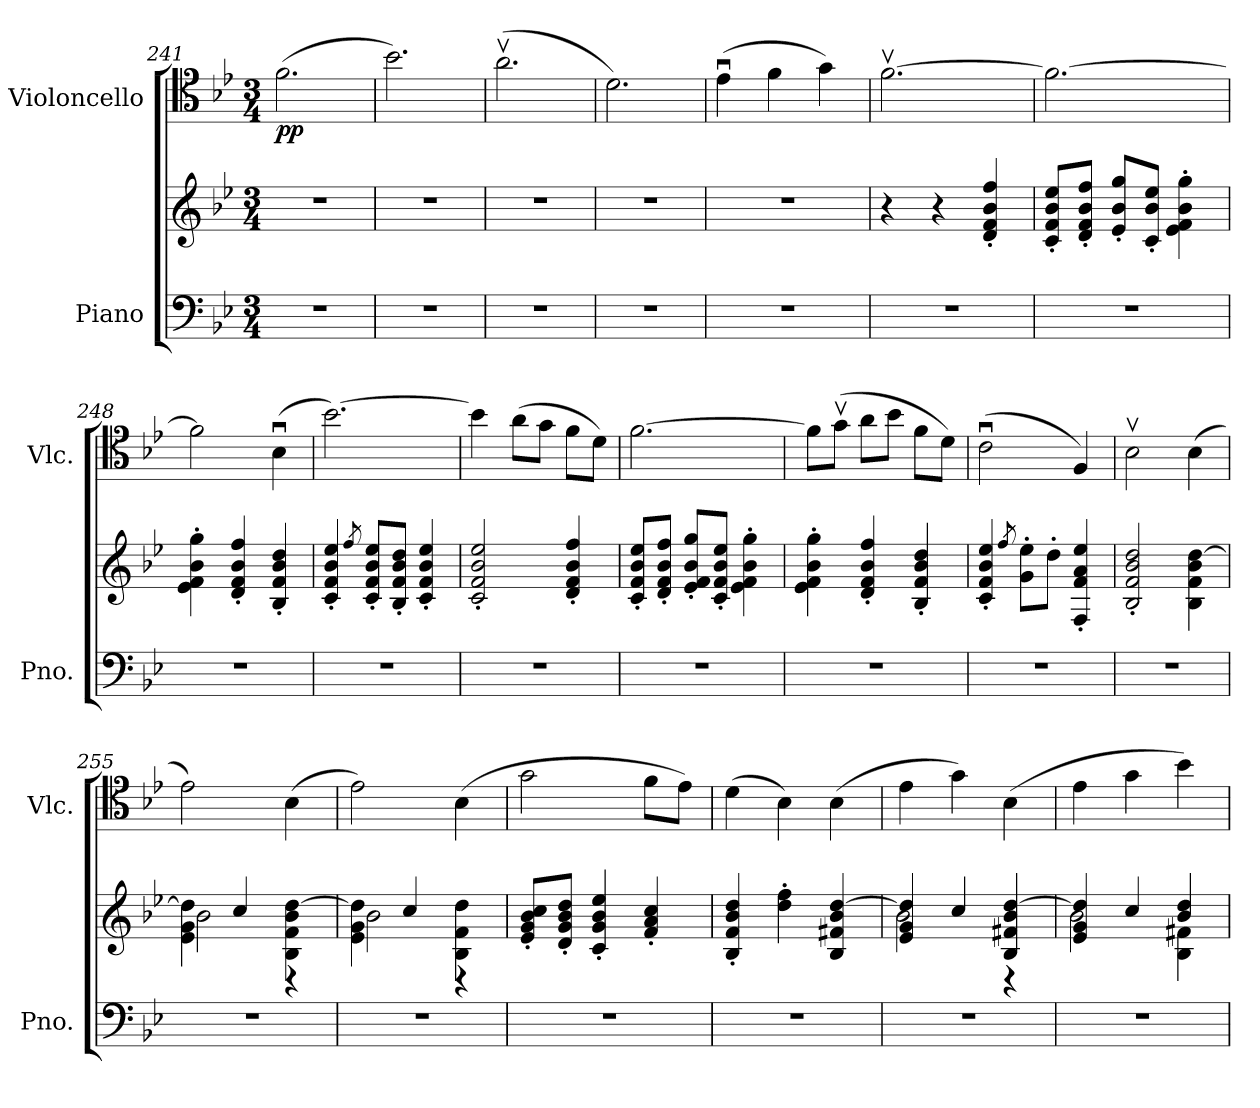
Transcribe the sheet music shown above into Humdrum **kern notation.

**kern	**kern	**kern	**dynam
*part2	*part2	*part1	*part1
*staff3	*staff2	*staff1	*staff1
*I"Piano	*	*I"Violoncello	*
*I'Pno.	*	*I'Vlc.	*
*clefF4	*clefG2	*clefC4	*
*k[b-e-]	*k[b-e-]	*k[b-e-]	*
*M3/4	*M3/4	*M3/4	*
=241	=241	=241	=241
!	!	!	!LO:DY:b
2.r	2.r	(>2.f\	pp
=242	=242	=242	=242
2.r	2.r	2.b-\)	.
=243	=243	=243	=243
2.r	2.r	(>2.av\	.
=244	=244	=244	=244
2.r	2.r	2.d\)	.
=245	=245	=245	=245
2.r	2.r	(>4e-u\	.
.	.	4f\	.
.	.	4g\)	.
!!LO:LB:g=z
=246	=246	=246	=246
2.r	4r	[2.fv\	.
.	4r	.	.
.	4d/' 4f/' 4b-/' 4ff/'	.	.
=247	=247	=247	=247
2.r	8c/' 8f/' 8b-/' 8ee-/'L	2.f\_	.
.	8d/' 8f/' 8b-/' 8ff/'J	.	.
.	8e-/' 8b-/' 8gg/'L	.	.
.	8c/' 8b-/' 8ee-/'J	.	.
.	4e-\' 4f\' 4b-\' 4gg\'	.	.
=248	=248	=248	=248
2.r	4e-\' 4f\' 4b-\' 4gg\'	2f\]	.
.	4d/' 4f/' 4b-/' 4ff/'	.	.
.	4B-/' 4f/' 4b-/' 4dd/'	(>4B-u\	.
=249	=249	=249	=249
2.r	4c/' 4f/' 4b-/' 4ee-/'	[2.b-\)	.
.	8qff/	.	.
.	8c/' 8f/' 8b-/' 8ee-/'L	.	.
.	8B-/' 8f/' 8b-/' 8dd/'J	.	.
.	4c/' 4f/' 4b-/' 4ee-/'	.	.
=250	=250	=250	=250
2.r	2c/' 2f/' 2b-/' 2ee-/'	4b-\]	.
.	.	(>8a\L	.
.	.	8g\J	.
.	4d/' 4f/' 4b-/' 4ff/'	8f\L	.
.	.	8d\J)	.
=251	=251	=251	=251
2.r	8c/' 8f/' 8b-/' 8ee-/'L	[2.f\	.
.	8d/' 8f/' 8b-/' 8ff/'J	.	.
.	8e-/' 8f/' 8b-/' 8gg/'L	.	.
.	8c/' 8f/' 8b-/' 8ee-/'J	.	.
.	4e-\' 4f\' 4b-\' 4gg\'	.	.
=252	=252	=252	=252
2.r	4e-\' 4f\' 4b-\' 4gg\'	8f\L]	.
.	.	(>8gv\J	.
.	4d/' 4f/' 4b-/' 4ff/'	8a\L	.
.	.	8b-\J	.
.	4B-/' 4f/' 4b-/' 4dd/'	8f\L	.
.	.	8d\J)	.
=253	=253	=253	=253
2.r	4c/' 4f/' 4b-/' 4ee-/'	(>2cu\	.
.	8qff/	.	.
.	8g\' 8ee-\'L	.	.
.	8dd'\J	.	.
.	4F/' 4f/' 4a/' 4ee-/'	4F/)	.
=254	=254	=254	=254
2.r	2B-/' 2f/' 2b-/' 2dd/'	2B-v\	.
.	4B-\ 4f\ 4b-\ [4dd\	(>4B-\	.
!!LO:PB:g=z
=255	=255	=255	=255
*	*^	*	*
2.r	4e-\ 4g\ 4dd\]	2b-\	2e-\)	.
.	4cc/	.	.	.
.	4B-\ 4f\ 4b-\ [4dd\	4r	(>4B-\	.
=256	=256	=256	=256	=256
2.r	4e-\ 4g\ 4dd\]	2b-\	2e-\)	.
.	4cc/	.	.	.
.	4B-\ 4f\ 4dd\	4r	(>4B-\	.
*	*v	*v	*	*
=257	=257	=257	=257
2.r	8e-/' 8g/' 8b-/' 8cc/'L	2g\	.
.	8d/' 8g/' 8b-/' 8dd/'J	.	.
.	4c/' 4g/' 4b-/' 4ee-/'	.	.
.	4f/' 4a/' 4cc/'	8f\L	.
.	.	8e-\J)	.
=258	=258	=258	=258
2.r	4B-/' 4f/' 4b-/' 4dd/'	(>4d\	.
.	4dd\' 4ff\'	4B-\)	.
.	4B-/ 4f#X/ 4b-/ [4dd/	(>4B-\	.
=259	=259	=259	=259
*	*^	*	*
2.r	4e-/ 4g/ 4dd/]	2b-\	4e-\	.
.	4cc/	.	4g\)	.
.	4B-/ 4f#X/ 4b-/ [4dd/	4r	(>4B-\	.
=260	=260	=260	=260	=260
2.r	4e-/ 4g/ 4dd/]	2b-\	4e-\	.
.	4cc/	.	4g\	.
.	4b-/ 4dd/	4B-\ 4f#X\	4b-\)	.
*	*v	*v	*	*
=	=	=	=
*-	*-	*-	*-
